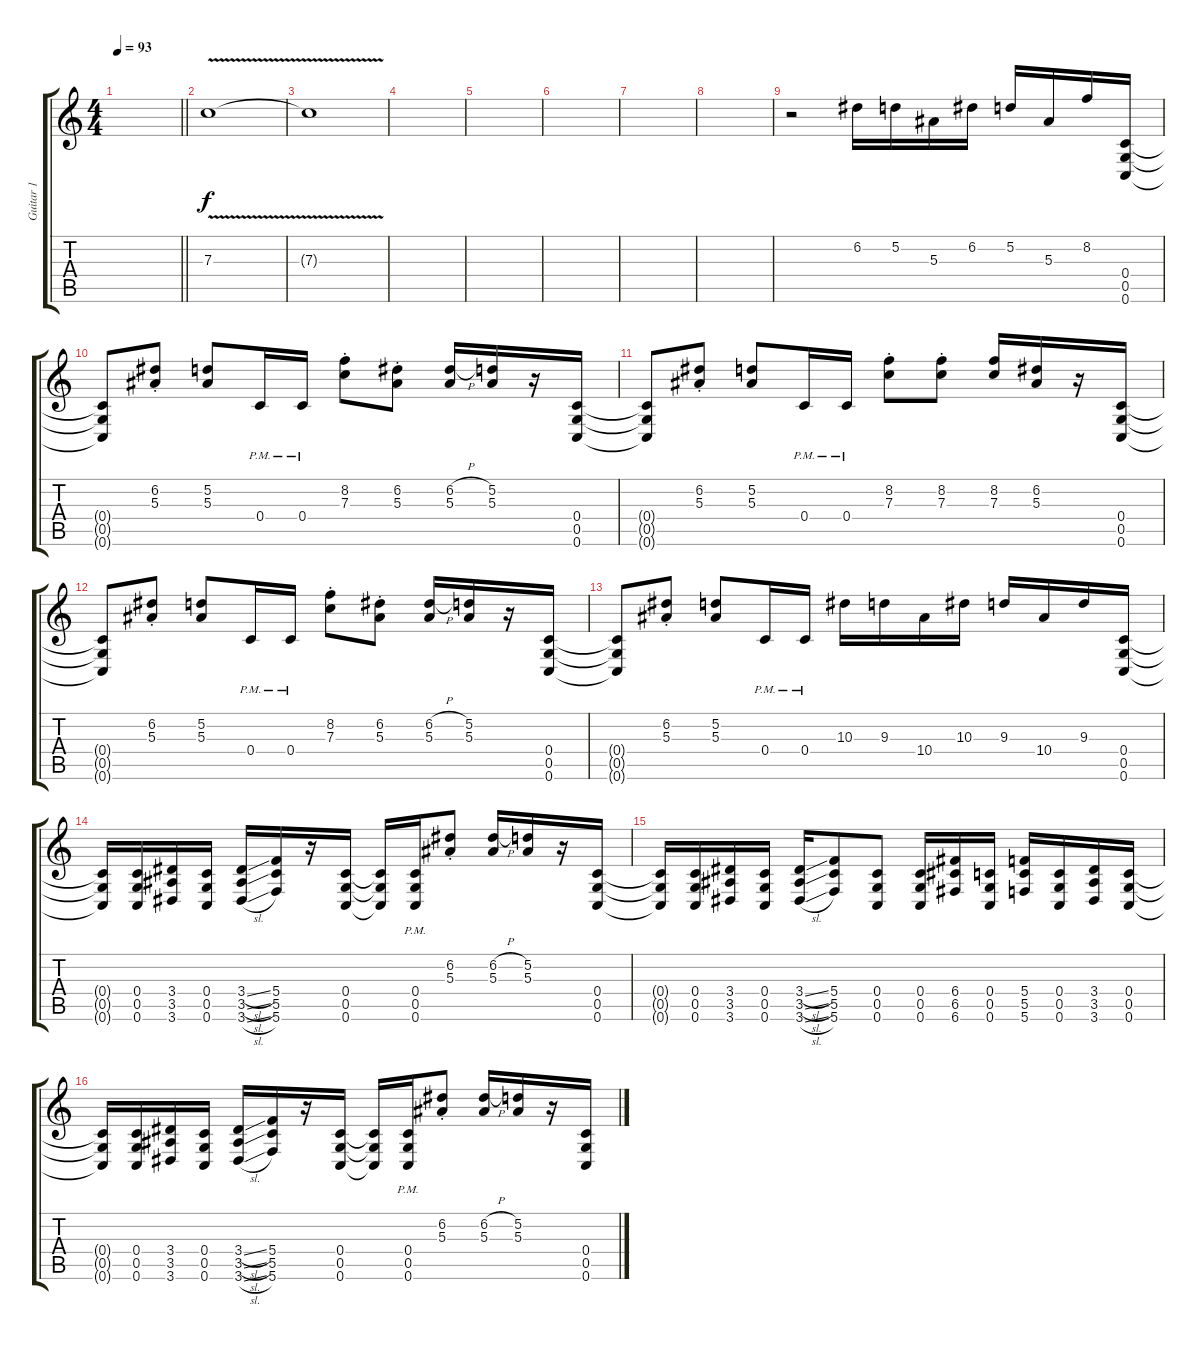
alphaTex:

\track ("Guitar 1" "Guitar 1") {instrument distortionguitar}
\staff {score tabs}
\tuning (D4 A3 F3 C3 G2 C2) {hide}
\ts (4 4)
\tempo 93
\clef g2
\barLineRight lightlight
\ks c
|
7.3{v}.1{volume 0} |
7.3{v t}.1 |
|
|
|
|
|
r.2 6.2.16 5.2.16 5.3.16 6.2.16 5.2.16 5.3.16 8.2.16 (0.4 0.5 0.6).16 |
(0.4{t} 0.5{t} 0.6{t}).8 (6.2{st} 5.3{st}).8 (5.2 5.3).8 0.4{pm}.16 0.4{pm}.16 (8.2{st} 7.3{st}).8 (6.2{st} 5.3{st}).8 (6.2{h} 5.3).16 (5.2 5.3).16 r.16 (0.4 0.5 0.6).16 |
(0.4{t} 0.5{t} 0.6{t}).8 (6.2{st} 5.3{st}).8 (5.2 5.3).8 0.4{pm}.16 0.4{pm}.16 (8.2{st} 7.3{st}).8 (8.2{st} 7.3{st}).8 (8.2 7.3).16 (6.2 5.3).16 r.16 (0.4 0.5 0.6).16 |
(0.4{t} 0.5{t} 0.6{t}).8 (6.2{st} 5.3{st}).8 (5.2 5.3).8 0.4{pm}.16 0.4{pm}.16 (8.2{st} 7.3{st}).8 (6.2{st} 5.3{st}).8 (6.2{h} 5.3).16 (5.2 5.3).16 r.16 (0.4 0.5 0.6).16 |
(0.4{t} 0.5{t} 0.6{t}).8 (6.2{st} 5.3{st}).8 (5.2 5.3).8 0.4{pm}.16 0.4{pm}.16 10.3.16 9.3.16 10.4.16 10.3.16 9.3.16 10.4.16 9.3.16 (0.4 0.5 0.6).16 |
(0.4{t} 0.5{t} 0.6{t}).16 (0.4 0.5 0.6).16 (3.4 3.5 3.6).16 (0.4 0.5 0.6).16 (3.4{sl} 3.5{sl} 3.6{sl}).16 (5.4 5.5 5.6).16 r.16 (0.4 0.5 0.6).16 (0.4{t} 0.5{t} 0.6{t}).16 (0.4{pm} 0.5{pm} 0.6{pm}).16 (6.2{st} 5.3{st}).8 (6.2{h} 5.3).16 (5.2 5.3).16 r.16 (0.4 0.5 0.6).16 |
(0.4{t} 0.5{t} 0.6{t}).16 (0.4 0.5 0.6).16 (3.4 3.5 3.6).16 (0.4 0.5 0.6).16 (3.4{sl} 3.5{sl} 3.6{sl}).16 (5.4 5.5 5.6).8 (0.4 0.5 0.6).8 (0.4 0.5 0.6).16 (6.4 6.5 6.6).16 (0.4 0.5 0.6).16 (5.4 5.5 5.6).16 (0.4 0.5 0.6).16 (3.4 3.5 3.6).16 (0.4 0.5 0.6).16 |
(0.4{t} 0.5{t} 0.6{t}).16 (0.4 0.5 0.6).16 (3.4 3.5 3.6).16 (0.4 0.5 0.6).16 (3.4{sl} 3.5{sl} 3.6{sl}).16 (5.4 5.5 5.6).16 r.16 (0.4 0.5 0.6).16 (0.4{t} 0.5{t} 0.6{t}).16 (0.4{pm} 0.5{pm} 0.6{pm}).16 (6.2{st} 5.3{st}).8 (6.2{h} 5.3).16 (5.2 5.3).16 r.16 (0.4 0.5 0.6).16
